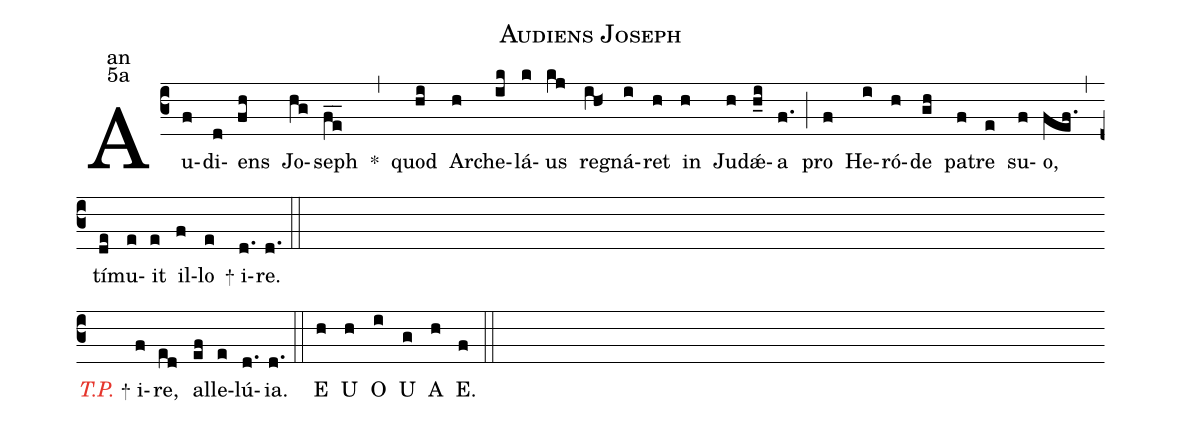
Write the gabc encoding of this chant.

name:Audiens Joseph;
office-part:an;
mode:5a;
%%
(c3) Au(f)di(d)ens(fh) Jo(hg)seph(fe__) <sp>*</sp>(,)
quod(hi) Ar(h)che(ik)lá(k)us(kj) re(ih<)gná(i)ret(h) in(h) Ju(h)dǽ(h_i)a(f.) (;)
pro(f) He(i)ró(h)de(gh) pa(f)tre(e) su(f)o,(fef.) (,)
tí(de)mu(e)it(e) il(f)lo(e) <sp>+</sp> i(d.)re.(d.) (::Z-)
<i><c>T.P.</c></i> <sp>+</sp>
i(f)re,(ed) al(ef)le(e)lú(d.){ia}.(d.) (::)
<eu> E(h) U(h) O(i) U(g) A(h) E.(f) </eu> (::)
